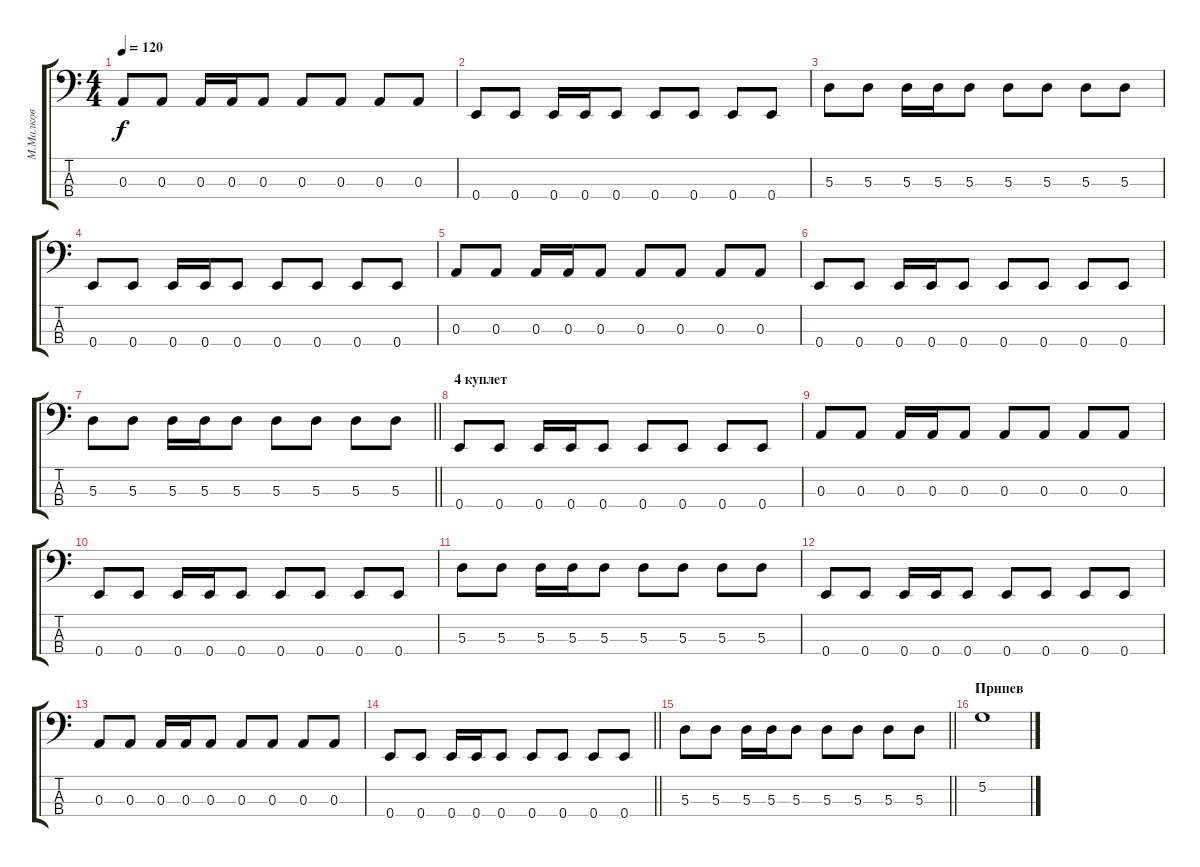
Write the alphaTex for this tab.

\track ("М.Малков" "М.Малков") {instrument electricbasspick}
\staff {score tabs}
\tuning (G2 D2 A1 E1) {hide}
\ts (4 4)
\tempo 120
\clef f4
\ks c
0.3.8{dy f} 0.3.8 0.3.16 0.3.16 0.3.8 0.3.8 0.3.8 0.3.8 0.3.8 |
0.4.8 0.4.8 0.4.16 0.4.16 0.4.8 0.4.8 0.4.8 0.4.8 0.4.8 |
5.3.8 5.3.8 5.3.16 5.3.16 5.3.8 5.3.8 5.3.8 5.3.8 5.3.8 |
0.4.8 0.4.8 0.4.16 0.4.16 0.4.8 0.4.8 0.4.8 0.4.8 0.4.8 |
0.3.8 0.3.8 0.3.16 0.3.16 0.3.8 0.3.8 0.3.8 0.3.8 0.3.8 |
0.4.8 0.4.8 0.4.16 0.4.16 0.4.8 0.4.8 0.4.8 0.4.8 0.4.8 |
\barLineRight lightlight
5.3.8 5.3.8 5.3.16 5.3.16 5.3.8 5.3.8 5.3.8 5.3.8 5.3.8 |
\section ("" "4 куплет")
0.4.8 0.4.8 0.4.16 0.4.16 0.4.8 0.4.8 0.4.8 0.4.8 0.4.8 |
0.3.8 0.3.8 0.3.16 0.3.16 0.3.8 0.3.8 0.3.8 0.3.8 0.3.8 |
0.4.8 0.4.8 0.4.16 0.4.16 0.4.8 0.4.8 0.4.8 0.4.8 0.4.8 |
5.3.8 5.3.8 5.3.16 5.3.16 5.3.8 5.3.8 5.3.8 5.3.8 5.3.8 |
0.4.8 0.4.8 0.4.16 0.4.16 0.4.8 0.4.8 0.4.8 0.4.8 0.4.8 |
0.3.8 0.3.8 0.3.16 0.3.16 0.3.8 0.3.8 0.3.8 0.3.8 0.3.8 |
\barLineRight lightlight
0.4.8 0.4.8 0.4.16 0.4.16 0.4.8 0.4.8 0.4.8 0.4.8 0.4.8 |
\barLineRight lightlight
5.3.8 5.3.8 5.3.16 5.3.16 5.3.8 5.3.8 5.3.8 5.3.8 5.3.8 |
\section ("" "Припев")
5.2.1
